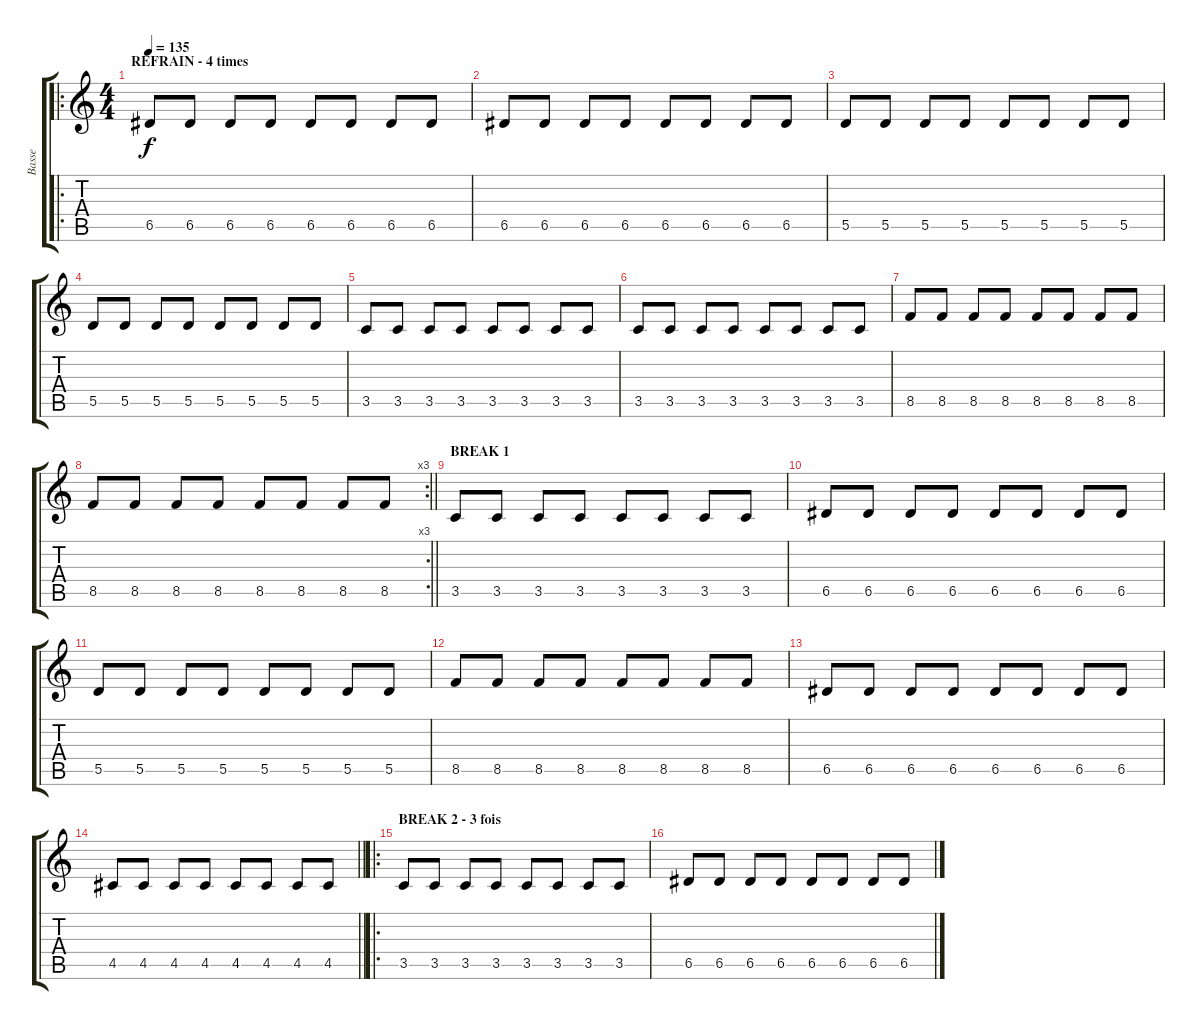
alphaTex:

\track ("Basse" "Basse") {instrument electricbasspick}
\staff {score tabs}
\tuning (E4 B3 G3 D3 A2 E2) {hide}
\ro
\ts (4 4)
\section ("" "REFRAIN - 4 times")
\tempo 135
\clef g2
\ks c
6.5.8{dy f} 6.5.8 6.5.8 6.5.8 6.5.8 6.5.8 6.5.8 6.5.8 |
6.5.8 6.5.8 6.5.8 6.5.8 6.5.8 6.5.8 6.5.8 6.5.8 |
5.5.8 5.5.8 5.5.8 5.5.8 5.5.8 5.5.8 5.5.8 5.5.8 |
5.5.8 5.5.8 5.5.8 5.5.8 5.5.8 5.5.8 5.5.8 5.5.8 |
3.5.8 3.5.8 3.5.8 3.5.8 3.5.8 3.5.8 3.5.8 3.5.8 |
3.5.8 3.5.8 3.5.8 3.5.8 3.5.8 3.5.8 3.5.8 3.5.8 |
8.5.8 8.5.8 8.5.8 8.5.8 8.5.8 8.5.8 8.5.8 8.5.8 |
\rc 3
\barLineRight lightlight
8.5.8 8.5.8 8.5.8 8.5.8 8.5.8 8.5.8 8.5.8 8.5.8 |
\section ("" "BREAK 1")
3.5.8 3.5.8 3.5.8 3.5.8 3.5.8 3.5.8 3.5.8 3.5.8 |
6.5.8 6.5.8 6.5.8 6.5.8 6.5.8 6.5.8 6.5.8 6.5.8 |
5.5.8 5.5.8 5.5.8 5.5.8 5.5.8 5.5.8 5.5.8 5.5.8 |
8.5.8 8.5.8 8.5.8 8.5.8 8.5.8 8.5.8 8.5.8 8.5.8 |
6.5.8 6.5.8 6.5.8 6.5.8 6.5.8 6.5.8 6.5.8 6.5.8 |
\barLineRight lightlight
4.5.8 4.5.8 4.5.8 4.5.8 4.5.8 4.5.8 4.5.8 4.5.8 |
\ro
\section ("" "BREAK 2 - 3 fois")
3.5.8 3.5.8 3.5.8 3.5.8 3.5.8 3.5.8 3.5.8 3.5.8 |
6.5.8 6.5.8 6.5.8 6.5.8 6.5.8 6.5.8 6.5.8 6.5.8
